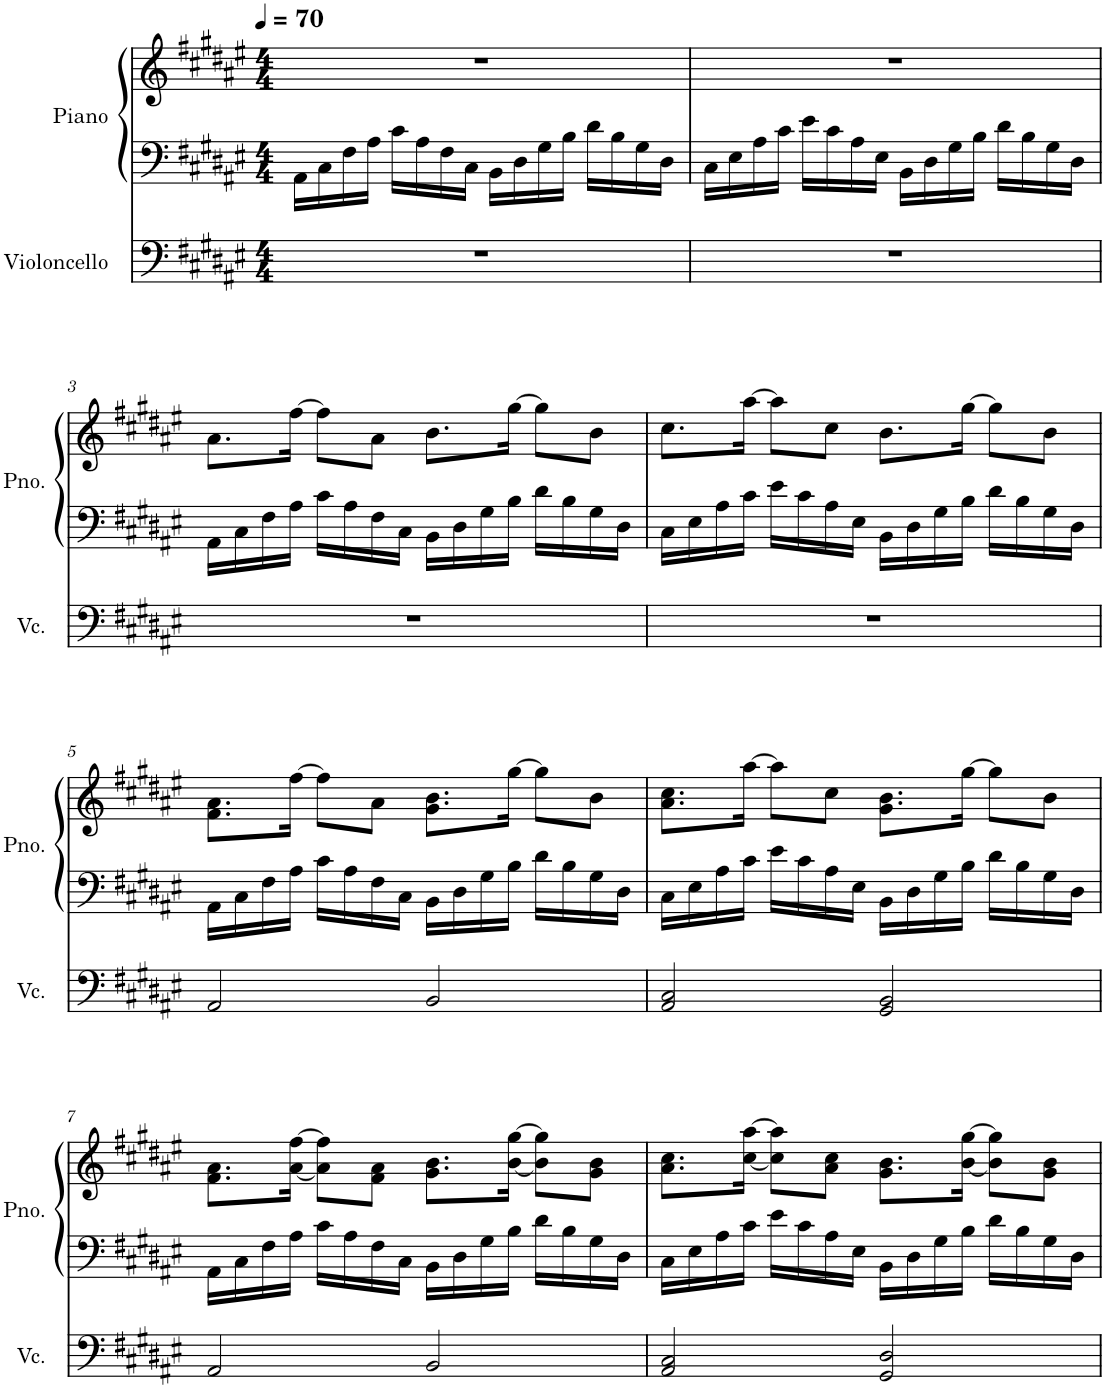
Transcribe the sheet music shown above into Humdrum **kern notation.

**kern	**kern	**kern
*part2	*part1	*part1
*staff3	*staff2	*staff1
*I"Violoncello	*I"Piano	*
*I'Vc.	*I'Pno.	*
*clefF4	*clefF4	*clefG2
*k[f#c#g#d#a#e#]	*k[f#c#g#d#a#e#]	*k[f#c#g#d#a#e#]
*M4/4	*M4/4	*M4/4
*MM70	*MM70	*MM70
=1	=1	=1
1r	16AA#\LL	1r
.	16C#\	.
.	16F#\	.
.	16A#\JJ	.
.	16c#\LL	.
.	16A#\	.
.	16F#\	.
.	16C#\JJ	.
.	16BB\LL	.
.	16D#\	.
.	16G#\	.
.	16B\JJ	.
.	16d#\LL	.
.	16B\	.
.	16G#\	.
.	16D#\JJ	.
=2	=2	=2
1r	16C#\LL	1r
.	16E#\	.
.	16A#\	.
.	16c#\JJ	.
.	16e#\LL	.
.	16c#\	.
.	16A#\	.
.	16E#\JJ	.
.	16BB\LL	.
.	16D#\	.
.	16G#\	.
.	16B\JJ	.
.	16d#\LL	.
.	16B\	.
.	16G#\	.
.	16D#\JJ	.
!!LO:LB:g=z
=3	=3	=3
1r	16AA#\LL	8.a#\L
.	16C#\	.
.	16F#\	.
.	16A#\JJ	[16ff#\Jk
.	16c#\LL	8ff#\L]
.	16A#\	.
.	16F#\	8a#\J
.	16C#\JJ	.
.	16BB\LL	8.b\L
.	16D#\	.
.	16G#\	.
.	16B\JJ	[16gg#\Jk
.	16d#\LL	8gg#\L]
.	16B\	.
.	16G#\	8b\J
.	16D#\JJ	.
=4	=4	=4
1r	16C#\LL	8.cc#\L
.	16E#\	.
.	16A#\	.
.	16c#\JJ	[16aa#\Jk
.	16e#\LL	8aa#\L]
.	16c#\	.
.	16A#\	8cc#\J
.	16E#\JJ	.
.	16BB\LL	8.b\L
.	16D#\	.
.	16G#\	.
.	16B\JJ	[16gg#\Jk
.	16d#\LL	8gg#\L]
.	16B\	.
.	16G#\	8b\J
.	16D#\JJ	.
!!LO:LB:g=z
=5	=5	=5
2AA#/	16AA#\LL	8.f#\ 8.a#\L
.	16C#\	.
.	16F#\	.
.	16A#\JJ	[16ff#\Jk
.	16c#\LL	8ff#\L]
.	16A#\	.
.	16F#\	8a#\J
.	16C#\JJ	.
2BB/	16BB\LL	8.g#\ 8.b\L
.	16D#\	.
.	16G#\	.
.	16B\JJ	[16gg#\Jk
.	16d#\LL	8gg#\L]
.	16B\	.
.	16G#\	8b\J
.	16D#\JJ	.
=6	=6	=6
2AA#/ 2C#/	16C#\LL	8.a#\ 8.cc#\L
.	16E#\	.
.	16A#\	.
.	16c#\JJ	[16aa#\Jk
.	16e#\LL	8aa#\L]
.	16c#\	.
.	16A#\	8cc#\J
.	16E#\JJ	.
2GG#/ 2BB/	16BB\LL	8.g#\ 8.b\L
.	16D#\	.
.	16G#\	.
.	16B\JJ	[16gg#\Jk
.	16d#\LL	8gg#\L]
.	16B\	.
.	16G#\	8b\J
.	16D#\JJ	.
!!LO:LB:g=z
=7	=7	=7
2AA#/	16AA#\LL	8.f#\ 8.a#\L
.	16C#\	.
.	16F#\	.
.	16A#\JJ	[16a#\ [16ff#\Jk
.	16c#\LL	8a#\] 8ff#\]L
.	16A#\	.
.	16F#\	8f#\ 8a#\J
.	16C#\JJ	.
2BB/	16BB\LL	8.g#\ 8.b\L
.	16D#\	.
.	16G#\	.
.	16B\JJ	[16b\ [16gg#\Jk
.	16d#\LL	8b\] 8gg#\]L
.	16B\	.
.	16G#\	8g#\ 8b\J
.	16D#\JJ	.
=8	=8	=8
2AA#/ 2C#/	16C#\LL	8.a#\ 8.cc#\L
.	16E#\	.
.	16A#\	.
.	16c#\JJ	[16cc#\ [16aa#\Jk
.	16e#\LL	8cc#\] 8aa#\]L
.	16c#\	.
.	16A#\	8a#\ 8cc#\J
.	16E#\JJ	.
2GG#/ 2D#/	16BB\LL	8.g#\ 8.b\L
.	16D#\	.
.	16G#\	.
.	16B\JJ	[16b\ [16gg#\Jk
.	16d#\LL	8b\] 8gg#\]L
.	16B\	.
.	16G#\	8g#\ 8b\J
.	16D#\JJ	.
=	=	=
*-	*-	*-
